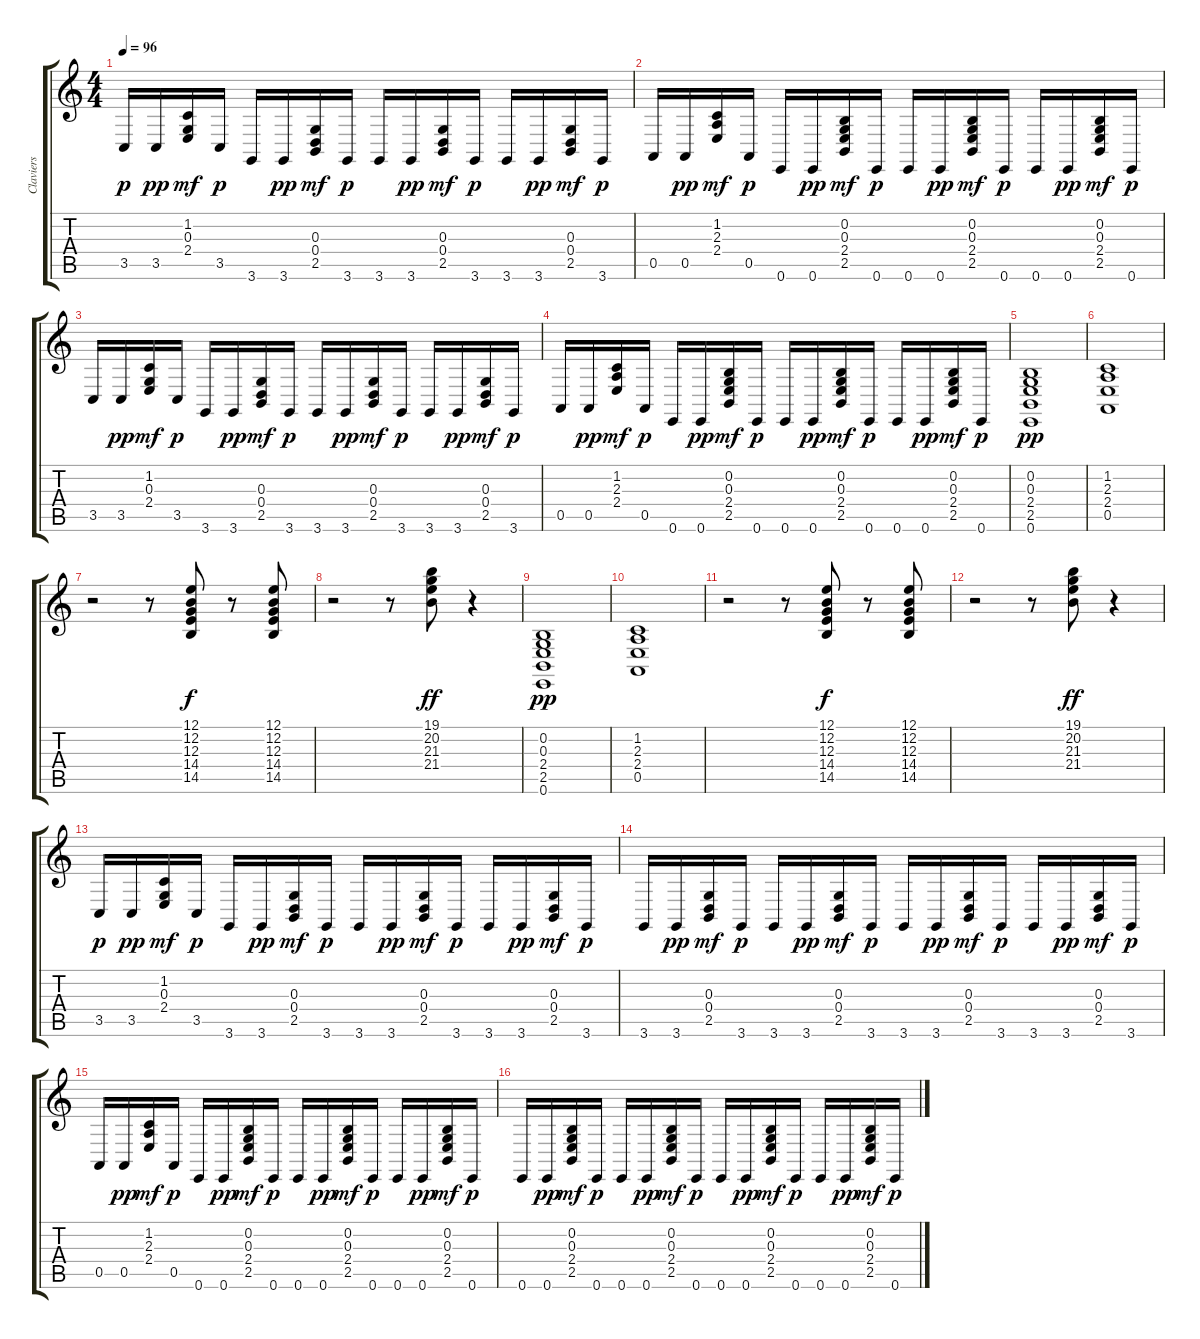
\track ("Claviers" "Claviers") {instrument drawbarorgan}
\staff {score tabs}
\tuning (E4 B3 G3 D3 A2 E2) {hide}
\ts (4 4)
\tempo 96
\clef g2
\ks c
3.5.16{dy p} 3.5.16{dy pp} (1.2 0.3 2.4).16{dy mf} 3.5.16{dy p} 3.6.16 3.6.16{dy pp} (0.3 0.4 2.5).16{dy mf} 3.6.16{dy p} 3.6.16 3.6.16{dy pp} (0.3 0.4 2.5).16{dy mf} 3.6.16{dy p} 3.6.16 3.6.16{dy pp} (0.3 0.4 2.5).16{dy mf} 3.6.16{dy p} |
0.5.16 0.5.16{dy pp} (1.2 2.3 2.4).16{dy mf} 0.5.16{dy p} 0.6.16 0.6.16{dy pp} (0.2 0.3 2.4 2.5).16{dy mf} 0.6.16{dy p} 0.6.16 0.6.16{dy pp} (0.2 0.3 2.4 2.5).16{dy mf} 0.6.16{dy p} 0.6.16 0.6.16{dy pp} (0.2 0.3 2.4 2.5).16{dy mf} 0.6.16{dy p} |
3.5.16 3.5.16{dy pp} (1.2 0.3 2.4).16{dy mf} 3.5.16{dy p} 3.6.16 3.6.16{dy pp} (0.3 0.4 2.5).16{dy mf} 3.6.16{dy p} 3.6.16 3.6.16{dy pp} (0.3 0.4 2.5).16{dy mf} 3.6.16{dy p} 3.6.16 3.6.16{dy pp} (0.3 0.4 2.5).16{dy mf} 3.6.16{dy p} |
0.5.16 0.5.16{dy pp} (1.2 2.3 2.4).16{dy mf} 0.5.16{dy p} 0.6.16 0.6.16{dy pp} (0.2 0.3 2.4 2.5).16{dy mf} 0.6.16{dy p} 0.6.16 0.6.16{dy pp} (0.2 0.3 2.4 2.5).16{dy mf} 0.6.16{dy p} 0.6.16 0.6.16{dy pp} (0.2 0.3 2.4 2.5).16{dy mf} 0.6.16{dy p} |
(0.2 0.3 2.4 2.5 0.6).1{dy pp} |
(1.2 2.3 2.4 0.5).1 |
r.2 r.8 (12.1 12.2 12.3 14.4 14.5).8{dy f} r.8 (12.1 12.2 12.3 14.4 14.5).8 |
r.2 r.8 (19.1 20.2 21.3 21.4).8{dy ff} r.4 |
(0.2 0.3 2.4 2.5 0.6).1{dy pp} |
(1.2 2.3 2.4 0.5).1 |
r.2 r.8 (12.1 12.2 12.3 14.4 14.5).8{dy f} r.8 (12.1 12.2 12.3 14.4 14.5).8 |
r.2 r.8 (19.1 20.2 21.3 21.4).8{dy ff} r.4 |
3.5.16{dy p} 3.5.16{dy pp} (1.2 0.3 2.4).16{dy mf} 3.5.16{dy p} 3.6.16 3.6.16{dy pp} (0.3 0.4 2.5).16{dy mf} 3.6.16{dy p} 3.6.16 3.6.16{dy pp} (0.3 0.4 2.5).16{dy mf} 3.6.16{dy p} 3.6.16 3.6.16{dy pp} (0.3 0.4 2.5).16{dy mf} 3.6.16{dy p} |
3.6.16 3.6.16{dy pp} (0.3 0.4 2.5).16{dy mf} 3.6.16{dy p} 3.6.16 3.6.16{dy pp} (0.3 0.4 2.5).16{dy mf} 3.6.16{dy p} 3.6.16 3.6.16{dy pp} (0.3 0.4 2.5).16{dy mf} 3.6.16{dy p} 3.6.16 3.6.16{dy pp} (0.3 0.4 2.5).16{dy mf} 3.6.16{dy p} |
0.5.16 0.5.16{dy pp} (1.2 2.3 2.4).16{dy mf} 0.5.16{dy p} 0.6.16 0.6.16{dy pp} (0.2 0.3 2.4 2.5).16{dy mf} 0.6.16{dy p} 0.6.16 0.6.16{dy pp} (0.2 0.3 2.4 2.5).16{dy mf} 0.6.16{dy p} 0.6.16 0.6.16{dy pp} (0.2 0.3 2.4 2.5).16{dy mf} 0.6.16{dy p} |
0.6.16 0.6.16{dy pp} (0.2 0.3 2.4 2.5).16{dy mf} 0.6.16{dy p} 0.6.16 0.6.16{dy pp} (0.2 0.3 2.4 2.5).16{dy mf} 0.6.16{dy p} 0.6.16 0.6.16{dy pp} (0.2 0.3 2.4 2.5).16{dy mf} 0.6.16{dy p} 0.6.16 0.6.16{dy pp} (0.2 0.3 2.4 2.5).16{dy mf} 0.6.16{dy p}
